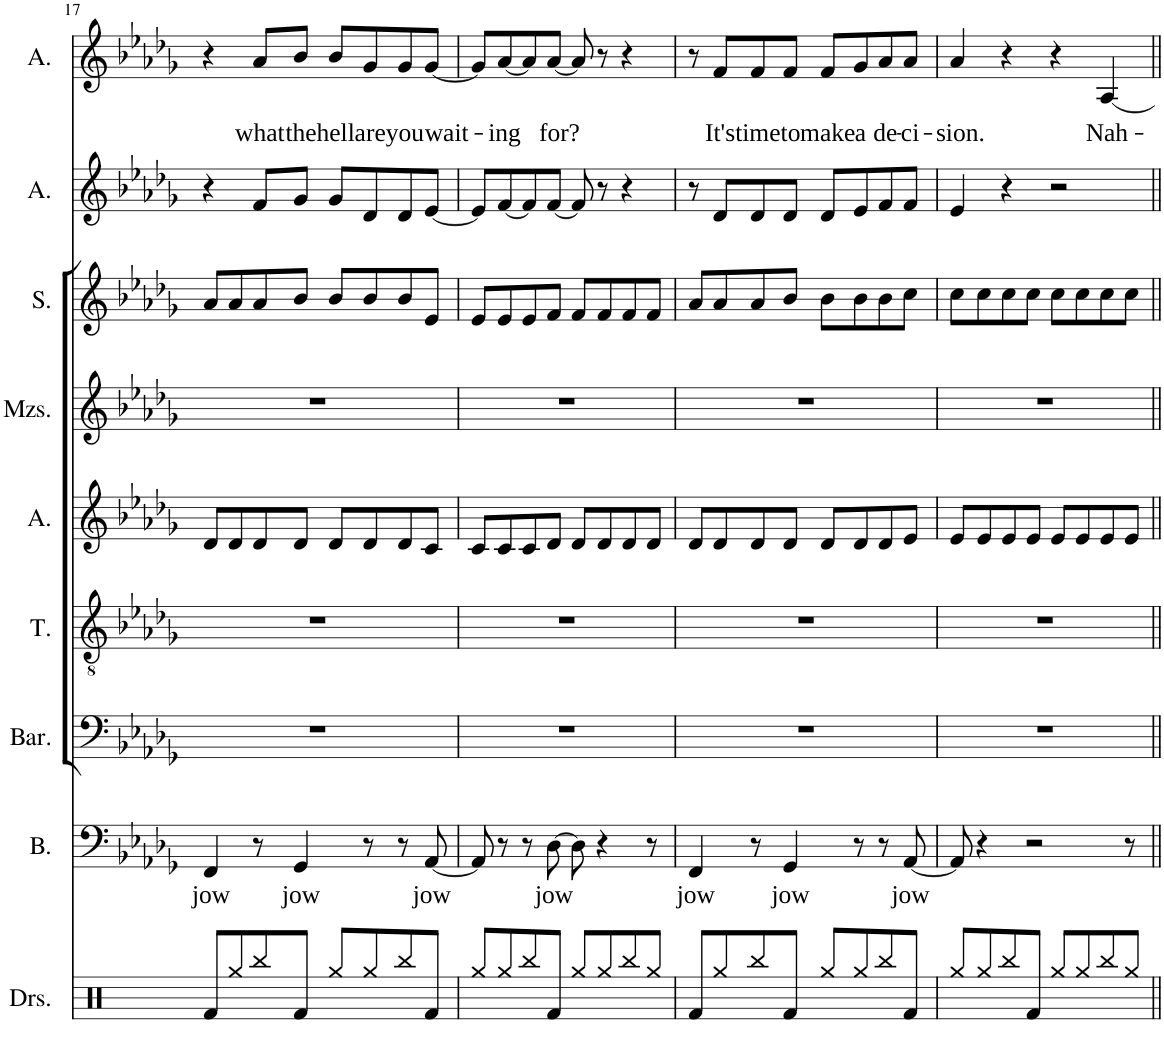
**kern	**kern	**text	**kern	**kern	**kern	**kern	**kern	**kern	**kern	**text
*part9	*part8	*part8	*part7	*part6	*part5	*part4	*part3	*part2	*part1	*part1
*staff9	*staff8	*staff8	*staff7	*staff6	*staff5	*staff4	*staff3	*staff2	*staff1	*staff1
*I"Drumset	*I"Bass	*	*I"Baritone	*I"Tenor	*I"Alto	*I"Mezzo-soprano	*I"Soprano	*I"Alto	*I"Alto	*
*I'Drs.	*I'B.	*	*I'Bar.	*I'T.	*I'A.	*I'Mzs.	*I'S.	*I'A.	*I'A.	*
!!LO:PB:g=z
*clefX	*clefF4	*	*clefF4	*clefGv2	*clefG2	*clefG2	*clefG2	*clefG2	*clefG2	*
*k[]	*k[b-e-a-d-g-]	*	*k[b-e-a-d-g-]	*k[b-e-a-d-g-]	*k[b-e-a-d-g-]	*k[b-e-a-d-g-]	*k[b-e-a-d-g-]	*k[b-e-a-d-g-]	*k[b-e-a-d-g-]	*
*M4/4	*M4/4	*	*M4/4	*M4/4	*M4/4	*M4/4	*M4/4	*M4/4	*M4/4	*
=17	=17	=17	=17	=17	=17	=17	=17	=17	=17	=17
!	!	!LO:LY:b	!	!	!	!	!	!	!	!
8Rf/L	4FF/	jow	1r	1r	8d-/L	1r	8a-/L	4r	4r	.
8Rgg/	.	.	.	.	8d-/	.	8a-/	.	.	.
!	!	!	!	!	!	!	!	!	!	!LO:LY:b
8Rbb/	8r	.	.	.	8d-/	.	8a-/	8f/L	8a-/L	what
!	!	!LO:LY:b	!	!	!	!	!	!	!	!LO:LY:b
8Rf/J	4GG-/	jow	.	.	8d-/J	.	8b-/J	8g-/J	8b-/J	the
!	!	!	!	!	!	!	!	!	!	!LO:LY:b
8Rgg/L	.	.	.	.	8d-/L	.	8b-/L	8g-/L	8b-/L	hell
!	!	!	!	!	!	!	!	!	!	!LO:LY:b
8Rgg/	8r	.	.	.	8d-/	.	8b-/	8d-/	8g-/	are
!	!	!	!	!	!	!	!	!	!	!LO:LY:b
8Rbb/	8r	.	.	.	8d-/	.	8b-/	8d-/	8g-/	you
!	!	!LO:LY:b	!	!	!	!	!	!	!	!LO:LY:b
8Rf/J	[8AA-/	jow	.	.	8c/J	.	8e-/J	[8e-/J	[8g-/J	wait-
=18	=18	=18	=18	=18	=18	=18	=18	=18	=18	=18
8Rgg/L	8AA-/]	.	1r	1r	8c/L	1r	8e-/L	8e-/L]	8g-/L]	.
!	!	!	!	!	!	!	!	!	!	!LO:LY:b
8Rgg/	8r	.	.	.	8c/	.	8e-/	[8f/	[8a-/	-ing
8Rbb/	8r	.	.	.	8c/	.	8e-/	8f/]	8a-/]	.
!	!	!LO:LY:b	!	!	!	!	!	!	!	!LO:LY:b
8Rf/J	[8D-\	jow	.	.	8d-/J	.	8f/J	[8f/J	[8a-/J	for?
8Rgg/L	8D-\]	.	.	.	8d-/L	.	8f/L	8f/]	8a-/]	.
8Rgg/	4r	.	.	.	8d-/	.	8f/	8r	8r	.
8Rbb/	.	.	.	.	8d-/	.	8f/	4r	4r	.
8Rgg/J	8r	.	.	.	8d-/J	.	8f/J	.	.	.
=19	=19	=19	=19	=19	=19	=19	=19	=19	=19	=19
!	!	!LO:LY:b	!	!	!	!	!	!	!	!
8Rf/L	4FF/	jow	1r	1r	8d-/L	1r	8a-/L	8r	8r	.
!	!	!	!	!	!	!	!	!	!	!LO:LY:b
8Rgg/	.	.	.	.	8d-/	.	8a-/	8d-/L	8f/L	It's
!	!	!	!	!	!	!	!	!	!	!LO:LY:b
8Rbb/	8r	.	.	.	8d-/	.	8a-/	8d-/	8f/	time
!	!	!LO:LY:b	!	!	!	!	!	!	!	!LO:LY:b
8Rf/J	4GG-/	jow	.	.	8d-/J	.	8b-/J	8d-/J	8f/J	to
!	!	!	!	!	!	!	!	!	!	!LO:LY:b
8Rgg/L	.	.	.	.	8d-/L	.	8b-\L	8d-/L	8f/L	make
!	!	!	!	!	!	!	!	!	!	!LO:LY:b
8Rgg/	8r	.	.	.	8d-/	.	8b-\	8e-/	8g-/	a
!	!	!	!	!	!	!	!	!	!	!LO:LY:b
8Rbb/	8r	.	.	.	8d-/	.	8b-\	8f/	8a-/	de-
!	!	!LO:LY:b	!	!	!	!	!	!	!	!LO:LY:b
8Rf/J	[8AA-/	jow	.	.	8e-/J	.	8cc\J	8f/J	8a-/J	-ci-
=20	=20	=20	=20	=20	=20	=20	=20	=20	=20	=20
!	!	!	!	!	!	!	!	!	!	!LO:LY:b
8Rgg/L	8AA-/]	.	1r	1r	8e-/L	1r	8cc\L	4e-/	4a-/	-sion.
8Rgg/	4r	.	.	.	8e-/	.	8cc\	.	.	.
8Rbb/	.	.	.	.	8e-/	.	8cc\	4r	4r	.
8Rf/J	2r	.	.	.	8e-/J	.	8cc\J	.	.	.
8Rgg/L	.	.	.	.	8e-/L	.	8cc\L	2r	4r	.
8Rgg/	.	.	.	.	8e-/	.	8cc\	.	.	.
!	!	!	!	!	!	!	!	!	!	!LO:LY:b
8Rbb/	.	.	.	.	8e-/	.	8cc\	.	4A-/	Nah-
8Rgg/J	8r	.	.	.	8e-/J	.	8cc\J	.	.	.
=||	=||	=||	=||	=||	=||	=||	=||	=||	=||	=||
*-	*-	*-	*-	*-	*-	*-	*-	*-	*-	*-
